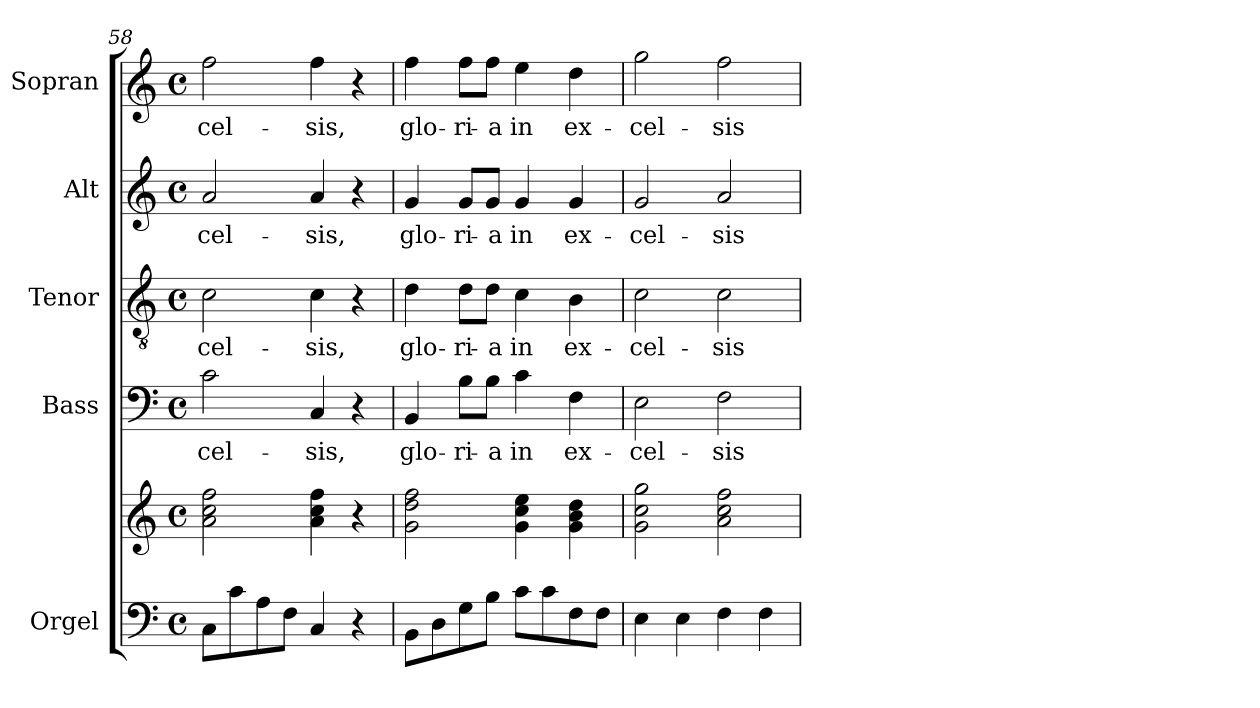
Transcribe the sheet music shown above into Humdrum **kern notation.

**kern	**kern	**kern	**text	**kern	**text	**kern	**text	**kern	**text
*part5	*part5	*part4	*part4	*part3	*part3	*part2	*part2	*part1	*part1
*staff6	*staff5	*staff4	*staff4	*staff3	*staff3	*staff2	*staff2	*staff1	*staff1
*I"Orgel	*	*I"Bass	*	*I"Tenor	*	*I"Alt	*	*I"Sopran	*
*I'Org.	*	*I'B.	*	*I'T.	*	*I'A.	*	*I'S.	*
*clefF4	*clefG2	*clefF4	*	*clefGv2	*	*clefG2	*	*clefG2	*
*k[]	*k[]	*k[]	*	*k[]	*	*k[]	*	*k[]	*
*C:	*C:	*C:	*	*C:	*	*C:	*	*C:	*
*M4/4	*M4/4	*M4/4	*	*M4/4	*	*M4/4	*	*M4/4	*
*met(c)	*met(c)	*met(c)	*	*met(c)	*	*met(c)	*	*met(c)	*
=58	=58	=58	=58	=58	=58	=58	=58	=58	=58
!	!	!	!LO:LY:b	!	!LO:LY:b	!	!LO:LY:b	!	!LO:LY:b
8C\L	2a\ 2cc\ 2ff\	2c\	-cel-	2c\	-cel-	2a/	-cel-	2ff\	-cel-
8c\	.	.	.	.	.	.	.	.	.
8A\	.	.	.	.	.	.	.	.	.
8F\J	.	.	.	.	.	.	.	.	.
!	!	!	!LO:LY:b	!	!LO:LY:b	!	!LO:LY:b	!	!LO:LY:b
4C/	4a\ 4cc\ 4ff\	4C/	-sis,	4c\	-sis,	4a/	-sis,	4ff\	-sis,
4r	4r	4r	.	4r	.	4r	.	4r	.
=59	=59	=59	=59	=59	=59	=59	=59	=59	=59
!	!	!	!LO:LY:b	!	!LO:LY:b	!	!LO:LY:b	!	!LO:LY:b
8BB\L	2g\ 2dd\ 2ff\	4BB/	glo-	4d\	glo-	4g/	glo-	4ff\	glo-
8D\	.	.	.	.	.	.	.	.	.
!	!	!	!LO:LY:b	!	!LO:LY:b	!	!LO:LY:b	!	!LO:LY:b
8G\	.	8B\L	-ri-	8d\L	-ri-	8g/L	-ri-	8ff\L	-ri-
!	!	!	!LO:LY:b	!	!LO:LY:b	!	!LO:LY:b	!	!LO:LY:b
8B\J	.	8B\J	-a	8d\J	-a	8g/J	-a	8ff\J	-a
!	!	!	!LO:LY:b	!	!LO:LY:b	!	!LO:LY:b	!	!LO:LY:b
8c\L	4g\ 4cc\ 4ee\	4c\	in	4c\	in	4g/	in	4ee\	in
8c\	.	.	.	.	.	.	.	.	.
!	!	!	!LO:LY:b	!	!LO:LY:b	!	!LO:LY:b	!	!LO:LY:b
8F\	4g\ 4b\ 4dd\	4F\	ex-	4B\	ex-	4g/	ex-	4dd\	ex-
8F\J	.	.	.	.	.	.	.	.	.
=60	=60	=60	=60	=60	=60	=60	=60	=60	=60
!	!	!	!LO:LY:b	!	!LO:LY:b	!	!LO:LY:b	!	!LO:LY:b
4E\	2g\ 2cc\ 2gg\	2E\	-cel-	2c\	-cel-	2g/	-cel-	2gg\	-cel-
4E\	.	.	.	.	.	.	.	.	.
!	!	!	!LO:LY:b	!	!LO:LY:b	!	!LO:LY:b	!	!LO:LY:b
4F\	2a\ 2cc\ 2ff\	2F\	-sis	2c\	-sis	2a/	-sis	2ff\	-sis
4F\	.	.	.	.	.	.	.	.	.
=	=	=	=	=	=	=	=	=	=
*-	*-	*-	*-	*-	*-	*-	*-	*-	*-
